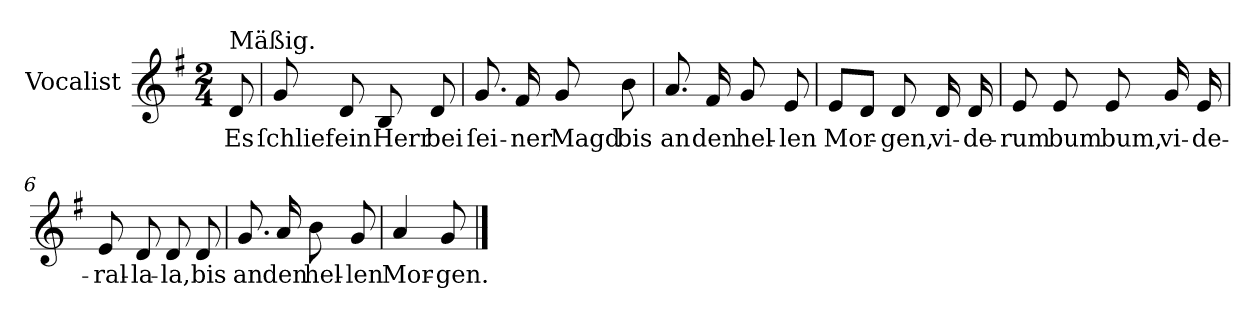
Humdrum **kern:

**kern	**text
*part1	*part1
*staff1	*staff1
*I"Vocalist	*
*k[f#]	*
*G:	*
*M2/4	*
=	=
!LO:TX:a:t=Mäßig.	!
8d	Es
=1	=1
8g	ſchlief
8d	ein
8B	Herr
8d	bei
=2	=2
8.g	ſei-
16f#	-ner
8g	Magd
8b	bis
=3	=3
8.a	an
16f#	den
8g	hel-
8e	-len
=4	=4
8eL	Mor-
8dJ	.
8d	-gen,
16d	vi-
16d	-de-
=5	=5
8e	-rum
8e	bum
8e	bum,
16g	vi-
16e	-de-
=6	=6
8e	-ral-
8d	-la-
8d	-la,
8d	bis
=7	=7
8.g	an
16a	den
8b	hel-
8g	-len
=8	=8
4a	Mor-
8g	-gen.
==	==
*-	*-
